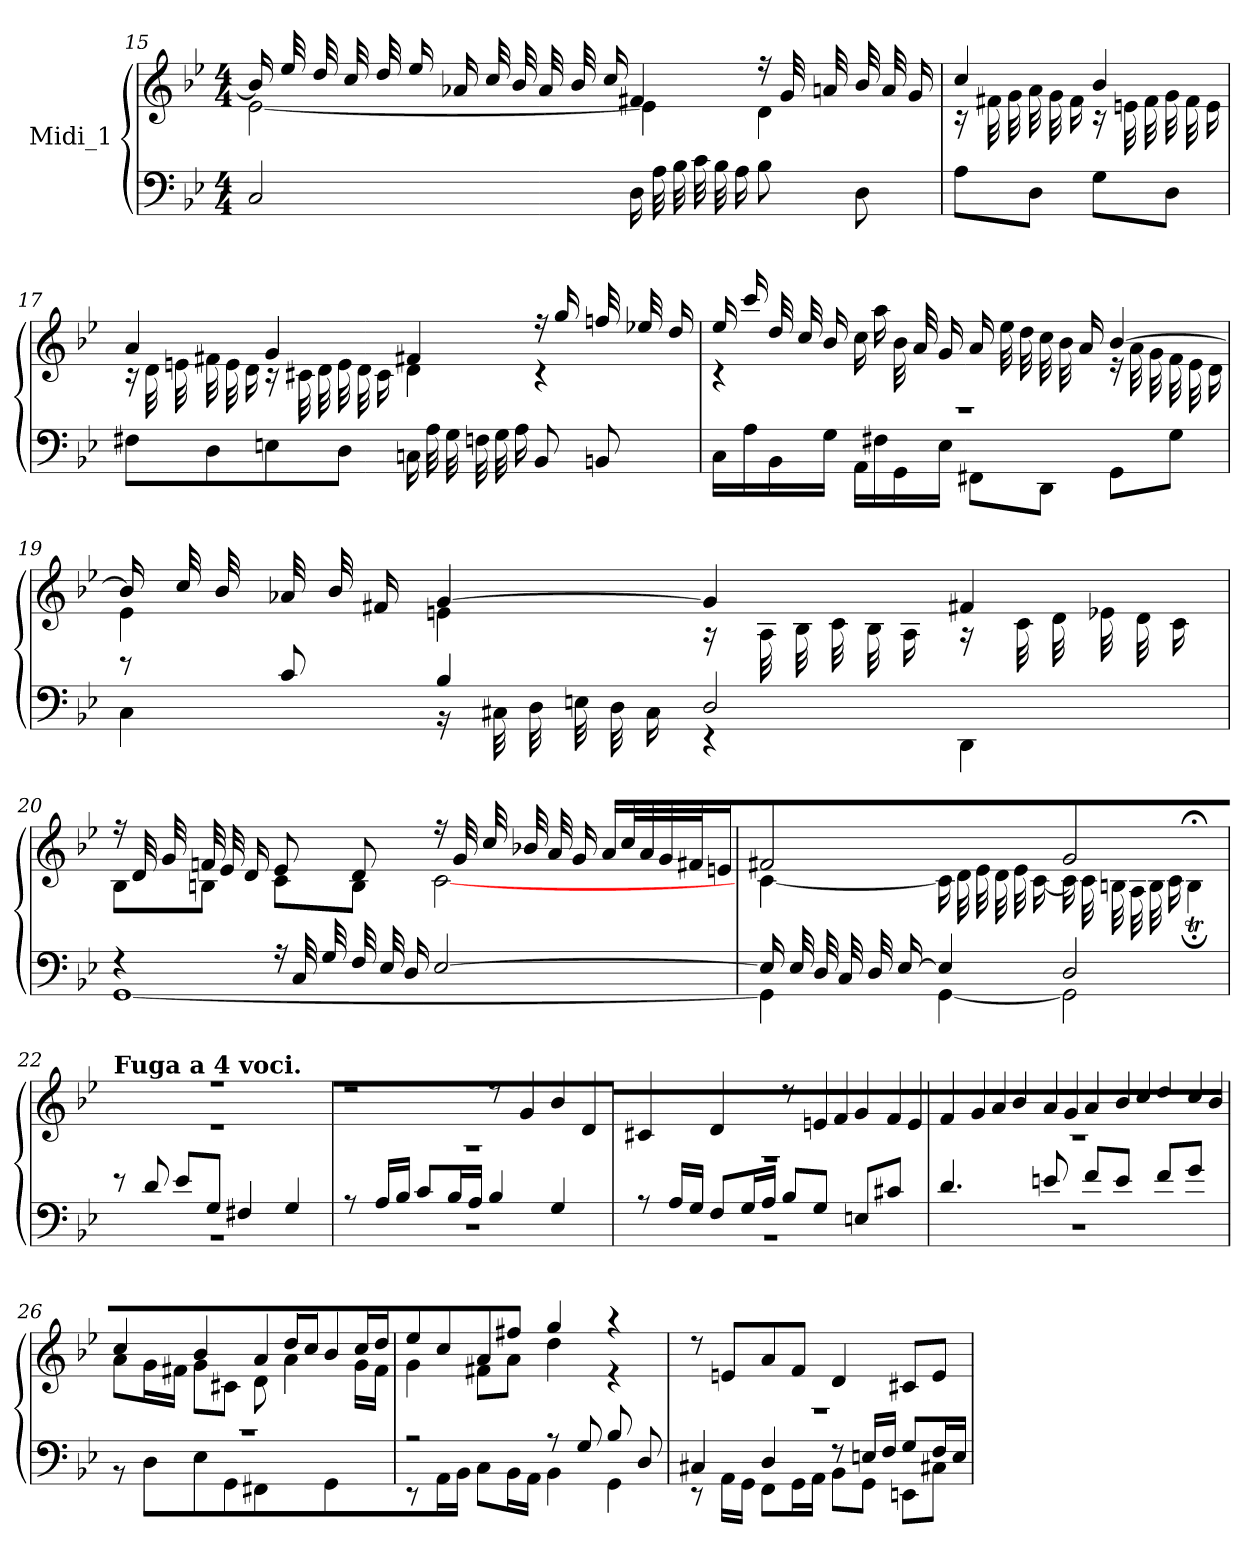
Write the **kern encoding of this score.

**kern	**kern
*part1	*part1
*staff2	*staff1
*I"Midi_1	*
!!LO:LB:g=z
*clefF4	*clefG2
*k[b-e-]	*k[b-e-]
*B-:	*B-:
*M4/4	*M4/4
=15	=15
*	*^
2C	16b-LL]	[2e-\
.	32ee-L	.
.	32dd	.
.	32cc	.
.	32dd	.
.	16ee-JJ	.
.	16a-X/LL	.
.	32cc/L	.
.	32b-/	.
.	32a-/	.
.	32b-/	.
.	16cc/JJ	.
16DLL	4f#X/	4e-\]
32AL	.	.
32B-	.	.
32c	.	.
32B-	.	.
16AJJ	.	.
8B-L	16r	4d\
.	32g/LLL	.
.	32an/	.
8DJ	32b-/	.
.	32a/	.
.	16g/JJ	.
=16	=16	=16
8AL	4cc/	16r
.	.	32f#X\LLL
.	.	32g\
8DJ	.	32a\
.	.	32g\
.	.	16f#\JJ
8GL	4b-/	16r
.	.	32en\LLL
.	.	32f#\
8DJ	.	32g\
.	.	32f#\
.	.	16e\JJ
!!LO:LB:g=z	!!
=17	=17	=17
*^	*	*
1ryy	8F#XL	4a/	16r
.	.	.	32d\LLL
.	.	.	32en\
.	8D	.	32f#X\
.	.	.	32e\
.	.	.	16d\JJ
.	8En	4g/	16r
.	.	.	32c#X\LLL
.	.	.	32d\
.	8DJ	.	32e\
.	.	.	32d\
.	.	.	16c#\JJ
.	16CnLL	4f#X/	4d\
.	32AL	.	.
.	32G	.	.
.	32Fn	.	.
.	32G	.	.
.	16AJJ	.	.
.	8BB-/L	16r	4r
.	.	16ggLL	.
.	8BBn/J	32ffnL	.
.	.	32ee-X	.
.	.	16ddJJ	.
=18	=18	=18	=18
1r	16CLL	16ee-LL	4r
.	16A	16ccc	.
.	16BB-	32ddL	.
.	.	32cc	.
.	16GJJ	16b-JJ	.
.	16AA\LL	16ccLL	4ryy
.	16F#X\	16aa	.
.	16GG\	32b-L	.
.	.	32a	.
.	16E-\JJ	16gJJ	.
.	8FF#X\L	16aLL	4ryy
.	.	32ee-L	.
.	.	32dd	.
.	8DD\J	32cc	.
.	.	32b-	.
.	.	16aJJ	.
.	8GG\L	[4b-/	16r
.	.	.	32aLLL
.	.	.	32g
.	8G\J	.	32f
.	.	.	32e-
.	.	.	16dJJ
!!LO:LB:g=z	!!
=19	=19	=19	=19
8r	4C\	16b-/LL]	4e-\
.	.	32cc/L	.
.	.	32b-/	.
8c/	.	32a-X/	.
.	.	32b-/	.
.	.	16f#X/JJ	.
4B-/	16r	[4g/	4en\
.	32C#XLLL	.	.
.	32D	.	.
.	32En	.	.
.	32D	.	.
.	16C#JJ	.	.
2D/	4r	4g/]	16r
.	.	.	32A\LLL
.	.	.	32B-\
.	.	.	32c\
.	.	.	32B-\
.	.	.	16A\JJ
.	4DD\	4f#X/	16r
.	.	.	32cLLL
.	.	.	32d
.	.	.	32e-X
.	.	.	32d
.	.	.	16cJJ
!!LO:LB:g=z	!!
=20	=20	=20	=20
4r	[1GG\	16r	8B-\L
.	.	32dLLL	.
.	.	32g	.
.	.	32fn	8Bn\J
.	.	32e-	.
.	.	16dJJ	.
16r	.	8e-L	8c\L
32CLLL	.	.	.
32G	.	.	.
32F	.	8dJ	8B\J
32E-	.	.	.
16DJJ	.	.	.
[2E-/	.	16r	[2c\
.	.	32g/LLL	.
.	.	32cc/	.
.	.	32b-X/	.
.	.	32a/	.
.	.	16g/JJ	.
.	.	16aLL	.
.	.	32ccL	.
.	.	32a	.
.	.	32g	.
.	.	32f#X	.
.	.	16enJJ	.
=21	=21	=21	=21
16E-/LL]	4GG\]	2f#X/	[4c\
32E-/L	.	.	.
32D/	.	.	.
32C/	.	.	.
32D/	.	.	.
[16E-/JJ	.	.	.
4E-/]	[4GG\	.	16cLL]
.	.	.	32dL
.	.	.	32e-
.	.	.	32d
.	.	.	32e-
.	.	.	[16cJJ
2D/	2GG\]	2g/	16c\LL]
.	.	.	32c\L
.	.	.	32Bn\
.	.	.	32A\
.	.	.	32B\
.	.	.	16c\JJ
.	.	.	4B;;<;;;;t\
!!LO:LB:g=z	!!
=22	=22	=22	=22
!	!	!LO:TX:a:B:t=Fuga a 4 voci.	!
8r	1r	1r	1r
8d/	.	.	.
8e-/L	.	.	.
8G/J	.	.	.
4F#X/	.	.	.
4G/	.	.	.
=23	=23	=23	=23
8r	1r	2r	1r
16ALL	.	.	.
16B-JJ	.	.	.
8cL	.	.	.
16B-L	.	.	.
16AJJ	.	.	.
4B-/	.	8r	.
.	.	8g	.
4G/	.	8b-L	.
.	.	8dJ	.
=24	=24	=24	=24
8r	1r	4c#X/	1r
16ALL	.	.	.
16GJJ	.	.	.
8FL	.	4d/	.
16GL	.	.	.
16AJJ	.	.	.
8B-/L	.	8r	.
8G/J	.	16enLL	.
.	.	16fJJ	.
8EnL	.	8gL	.
8c#XJ	.	16fL	.
.	.	16eJJ	.
!!LO:LB:g=z	!!
=25	=25	=25	=25
4.d/	1r	8fL	1r
.	.	16gL	.
.	.	16aJJ	.
.	.	8b-L	.
8en/	.	16aL	.
.	.	16gJJ	.
8f/L	.	8aL	.
8e/J	.	16b-L	.
.	.	16ccJJ	.
8f/L	.	8ddL	.
8g/J	.	16ccL	.
.	.	16b-JJ	.
=26	=26	=26	=26
1r	8r	4cc/	8aL
.	8DL	.	16gL
.	.	.	16f#XJJ
.	8E-	4b-/	8gL
.	8GG	.	8c#XJ
.	4FF#X\	8aL	8d\
.	.	16ddL	4a\
.	.	16ccJJ	.
.	4GG\	8b-/L	.
.	.	16cc/L	16gLL
.	.	16dd/JJ	16f#JJ
=27	=27	=27	=27
2r	8r	8ee-/	4g\
.	16AA\L	8cc/	.
.	16BB-\JJ	.	.
.	8CL	8a/	8f#X\L
.	16BB-L	8ff#X/J	8a\J
.	16AAJJ	.	.
8r	4BB-\	4gg/	4dd\
8G/L	.	.	.
8B-/	4GG\	4r	4r
8D/	.	.	.
!!LO:LB:g=z	!!
=28	=28	=28	=28
4C#X/	8r	8r	1r
.	16AA\LL	8en/L	.
.	16GG\JJ	.	.
4D/	8FF\L	8a/	.
.	16GG\L	8f/J	.
.	16AA\JJ	.	.
8r	8BB-\L	4d/	.
16EnLL	8GG\J	.	.
16FJJ	.	.	.
8GL	8EEn\L	8c#XL	.
16FL	8C#X\J	8eJ	.
16EJJ	.	.	.
*v	*v	*	*
*	*v	*v
=	=
*-	*-
